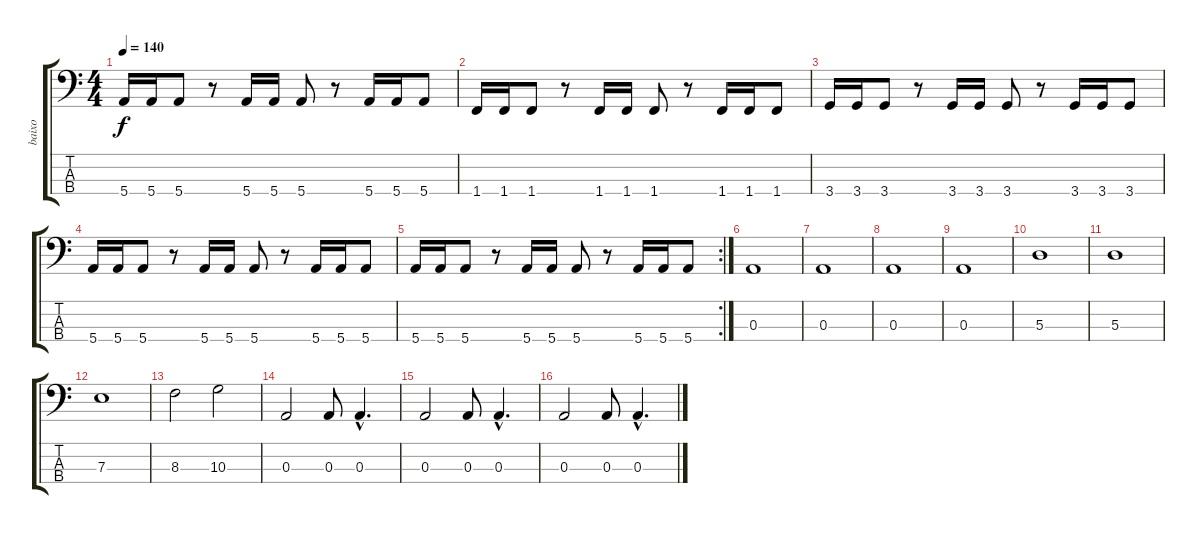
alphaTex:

\track ("baixo" "baixo") {instrument electricbassfinger}
\staff {score tabs}
\tuning (G2 D2 A1 E1) {hide}
\ts (4 4)
\tempo 140
\clef f4
\ks c
5.4.16{dy f} 5.4.16 5.4.8 r.8 5.4.16 5.4.16 5.4.8 r.8 5.4.16 5.4.16 5.4.8 |
1.4.16 1.4.16 1.4.8 r.8 1.4.16 1.4.16 1.4.8 r.8 1.4.16 1.4.16 1.4.8 |
3.4.16 3.4.16 3.4.8 r.8 3.4.16 3.4.16 3.4.8 r.8 3.4.16 3.4.16 3.4.8 |
5.4.16 5.4.16 5.4.8 r.8 5.4.16 5.4.16 5.4.8 r.8 5.4.16 5.4.16 5.4.8 |
\rc 2
5.4.16 5.4.16 5.4.8 r.8 5.4.16 5.4.16 5.4.8 r.8 5.4.16 5.4.16 5.4.8 |
0.3.1 |
0.3.1 |
0.3.1 |
0.3.1 |
5.3.1 |
5.3.1 |
7.3.1 |
8.3.2 10.3.2 |
0.3.2 0.3.8 0.3{hac}.4{d} |
0.3.2 0.3.8 0.3{hac}.4{d} |
0.3.2 0.3.8 0.3{hac}.4{d}
